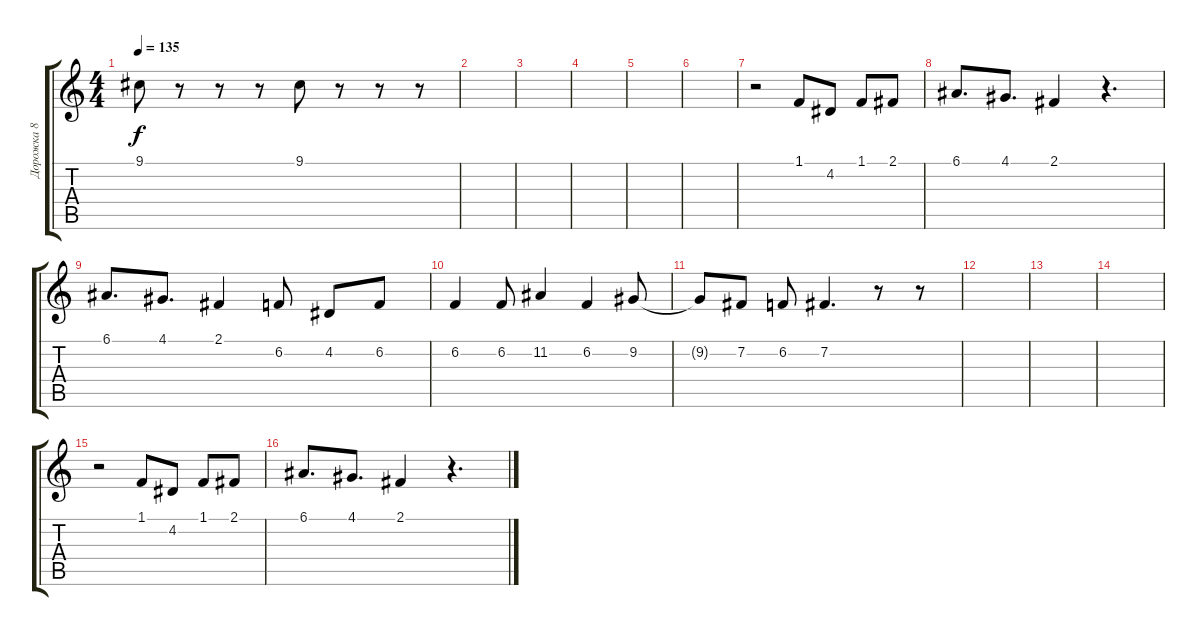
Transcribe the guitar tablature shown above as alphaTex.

\track ("Дорожка 8" "Дорожка 8") {instrument synthvoice}
\staff {score tabs}
\tuning (E4 B3 G3 D3 A2 E2) {hide}
\ts (4 4)
\tempo 135
\clef g2
\ks c
9.1.8{dy f} r.8 r.8 r.8 9.1.8 r.8 r.8 r.8 |
|
|
|
|
|
r.2 1.1.8 4.2.8 1.1.8 2.1.8 |
6.1.8{d} 4.1.8{d} 2.1.4 r.4{d} |
6.1.8{d} 4.1.8{d} 2.1.4 6.2.8 4.2.8 6.2.8 |
6.2.4 6.2.8 11.2.4 6.2.4 9.2.8 |
9.2{t}.8 7.2.8 6.2.8 7.2.4{d} r.8 r.8 |
|
|
|
r.2 1.1.8 4.2.8 1.1.8 2.1.8 |
6.1.8{d} 4.1.8{d} 2.1.4 r.4{d}
